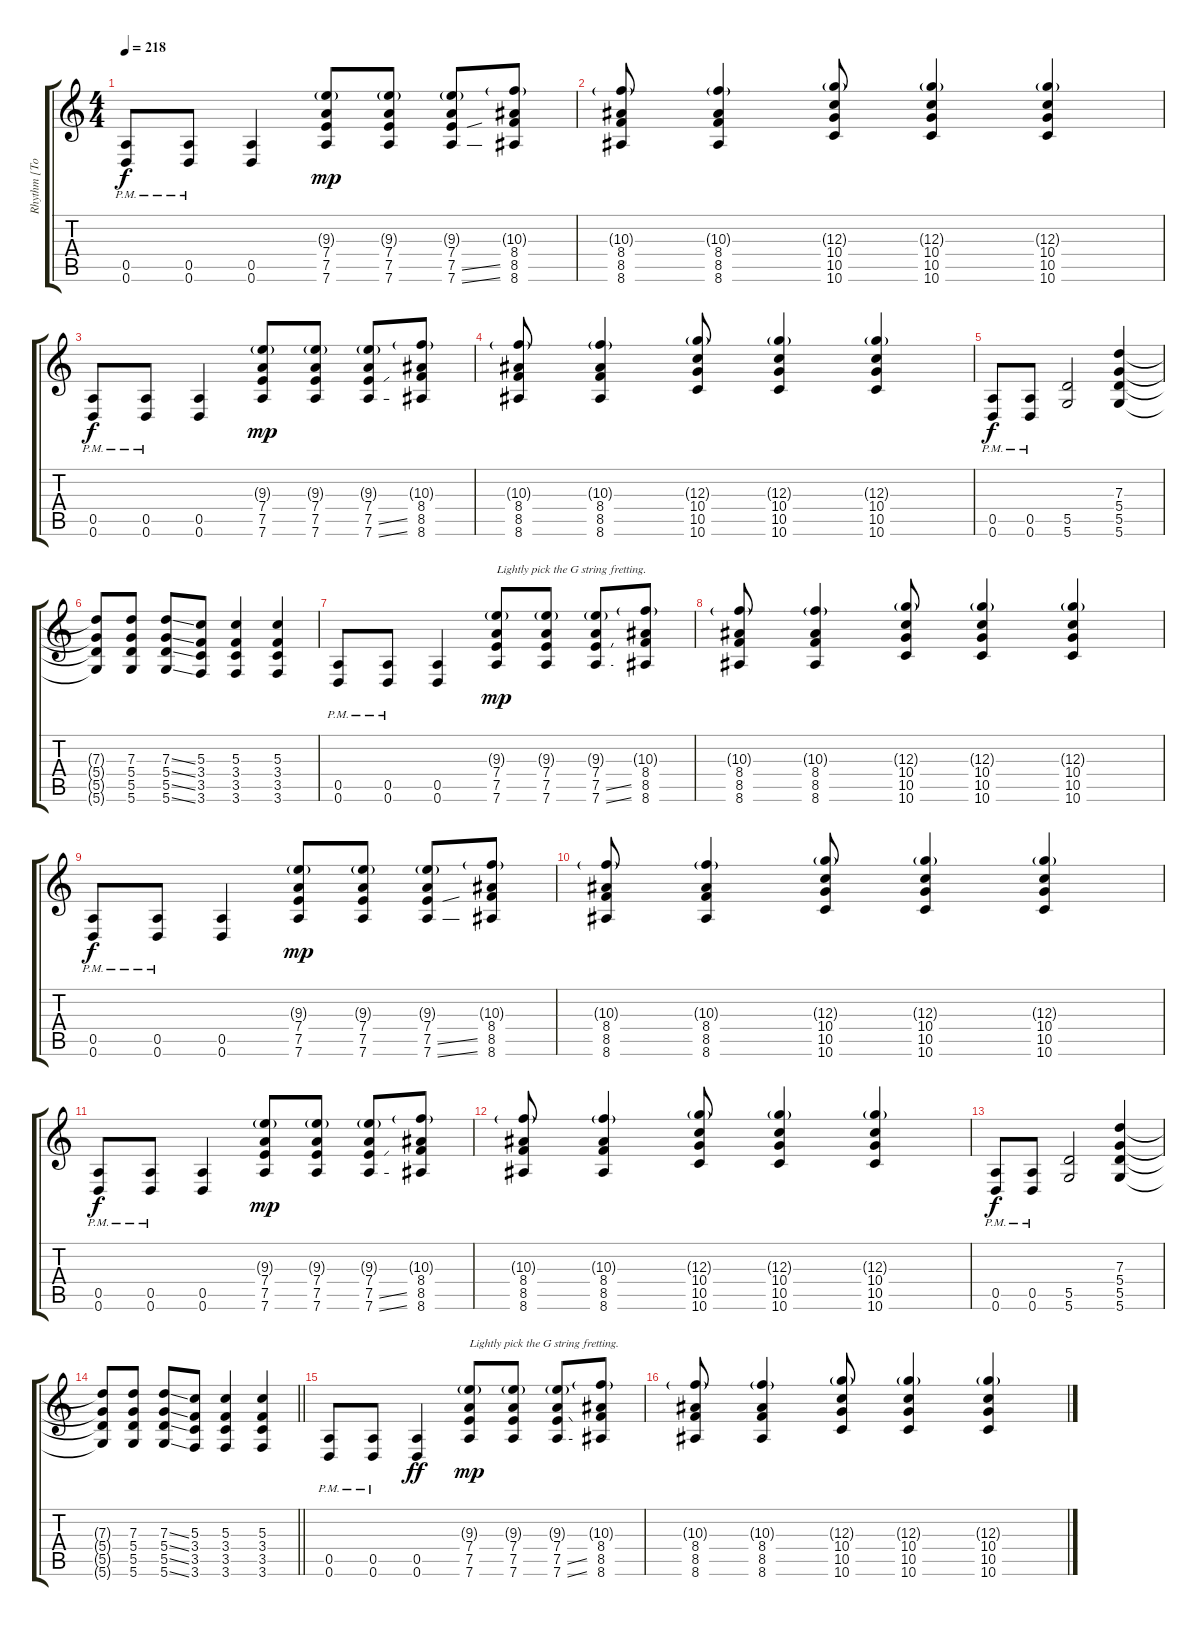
\track ("Rhythm [Tony Rombola]" "Rhythm [To") {instrument distortionguitar}
\staff {score tabs}
\tuning (E4 B3 G3 D3 A2 D2) {hide}
\ts (4 4)
\tempo 218
\clef g2
\ks c
(0.5{pm} 0.6{pm}).8{dy f} (0.5{pm} 0.6{pm}).8 (0.5 0.6).4 (9.3{g} 7.4 7.5 7.6).8{dy mp} (9.3{g} 7.4 7.5 7.6).8 (9.3{g} 7.4 7.5{ss} 7.6{ss}).8 (10.3{g} 8.4 8.5 8.6).8 |
(10.3{g} 8.4 8.5 8.6).8 (10.3{g} 8.4 8.5 8.6).4 (12.3{g} 10.4 10.5 10.6).8 (12.3{g} 10.4 10.5 10.6).4 (12.3{g} 10.4 10.5 10.6).4 |
(0.5{pm} 0.6{pm}).8{dy f} (0.5{pm} 0.6{pm}).8 (0.5 0.6).4 (9.3{g} 7.4 7.5 7.6).8{dy mp} (9.3{g} 7.4 7.5 7.6).8 (9.3{g} 7.4 7.5{ss} 7.6{ss}).8 (10.3{g} 8.4 8.5 8.6).8 |
(10.3{g} 8.4 8.5 8.6).8 (10.3{g} 8.4 8.5 8.6).4 (12.3{g} 10.4 10.5 10.6).8 (12.3{g} 10.4 10.5 10.6).4 (12.3{g} 10.4 10.5 10.6).4 |
(0.5{pm} 0.6{pm}).8{dy f} (0.5{pm} 0.6{pm}).8 (5.5 5.6).2 (7.3 5.4 5.5 5.6).4 |
(7.3{t} 5.4{t} 5.5{t} 5.6{t}).8 (7.3 5.4 5.5 5.6).8 (7.3{ss} 5.4{ss} 5.5{ss} 5.6{ss}).8 (5.3 3.4 3.5 3.6).8 (5.3 3.4 3.5 3.6).4 (5.3 3.4 3.5 3.6).4 |
(0.5{pm} 0.6{pm}).8 (0.5{pm} 0.6{pm}).8 (0.5 0.6).4 (9.3{g} 7.4 7.5 7.6).8{txt "Lightly pick the G string fretting." dy mp} (9.3{g} 7.4 7.5 7.6).8 (9.3{g} 7.4 7.5{ss} 7.6{ss}).8 (10.3{g} 8.4 8.5 8.6).8 |
(10.3{g} 8.4 8.5 8.6).8 (10.3{g} 8.4 8.5 8.6).4 (12.3{g} 10.4 10.5 10.6).8 (12.3{g} 10.4 10.5 10.6).4 (12.3{g} 10.4 10.5 10.6).4 |
(0.5{pm} 0.6{pm}).8{dy f} (0.5{pm} 0.6{pm}).8 (0.5 0.6).4 (9.3{g} 7.4 7.5 7.6).8{dy mp} (9.3{g} 7.4 7.5 7.6).8 (9.3{g} 7.4 7.5{ss} 7.6{ss}).8 (10.3{g} 8.4 8.5 8.6).8 |
(10.3{g} 8.4 8.5 8.6).8 (10.3{g} 8.4 8.5 8.6).4 (12.3{g} 10.4 10.5 10.6).8 (12.3{g} 10.4 10.5 10.6).4 (12.3{g} 10.4 10.5 10.6).4 |
(0.5{pm} 0.6{pm}).8{dy f} (0.5{pm} 0.6{pm}).8 (0.5 0.6).4 (9.3{g} 7.4 7.5 7.6).8{dy mp} (9.3{g} 7.4 7.5 7.6).8 (9.3{g} 7.4 7.5{ss} 7.6{ss}).8 (10.3{g} 8.4 8.5 8.6).8 |
(10.3{g} 8.4 8.5 8.6).8 (10.3{g} 8.4 8.5 8.6).4 (12.3{g} 10.4 10.5 10.6).8 (12.3{g} 10.4 10.5 10.6).4 (12.3{g} 10.4 10.5 10.6).4 |
(0.5{pm} 0.6{pm}).8{dy f} (0.5{pm} 0.6{pm}).8 (5.5 5.6).2 (7.3 5.4 5.5 5.6).4 |
\barLineRight lightlight
(7.3{t} 5.4{t} 5.5{t} 5.6{t}).8 (7.3 5.4 5.5 5.6).8 (7.3{ss} 5.4{ss} 5.5{ss} 5.6{ss}).8 (5.3 3.4 3.5 3.6).8 (5.3 3.4 3.5 3.6).4 (5.3 3.4 3.5 3.6).4 |
(0.5{pm} 0.6{pm}).8 (0.5{pm} 0.6{pm}).8 (0.5 0.6).4{dy ff} (9.3{g} 7.4 7.5 7.6).8{txt "Lightly pick the G string fretting." dy mp} (9.3{g} 7.4 7.5 7.6).8 (9.3{g} 7.4 7.5{ss} 7.6{ss}).8 (10.3{g} 8.4 8.5 8.6).8 |
(10.3{g} 8.4 8.5 8.6).8 (10.3{g} 8.4 8.5 8.6).4 (12.3{g} 10.4 10.5 10.6).8 (12.3{g} 10.4 10.5 10.6).4 (12.3{g} 10.4 10.5 10.6).4
